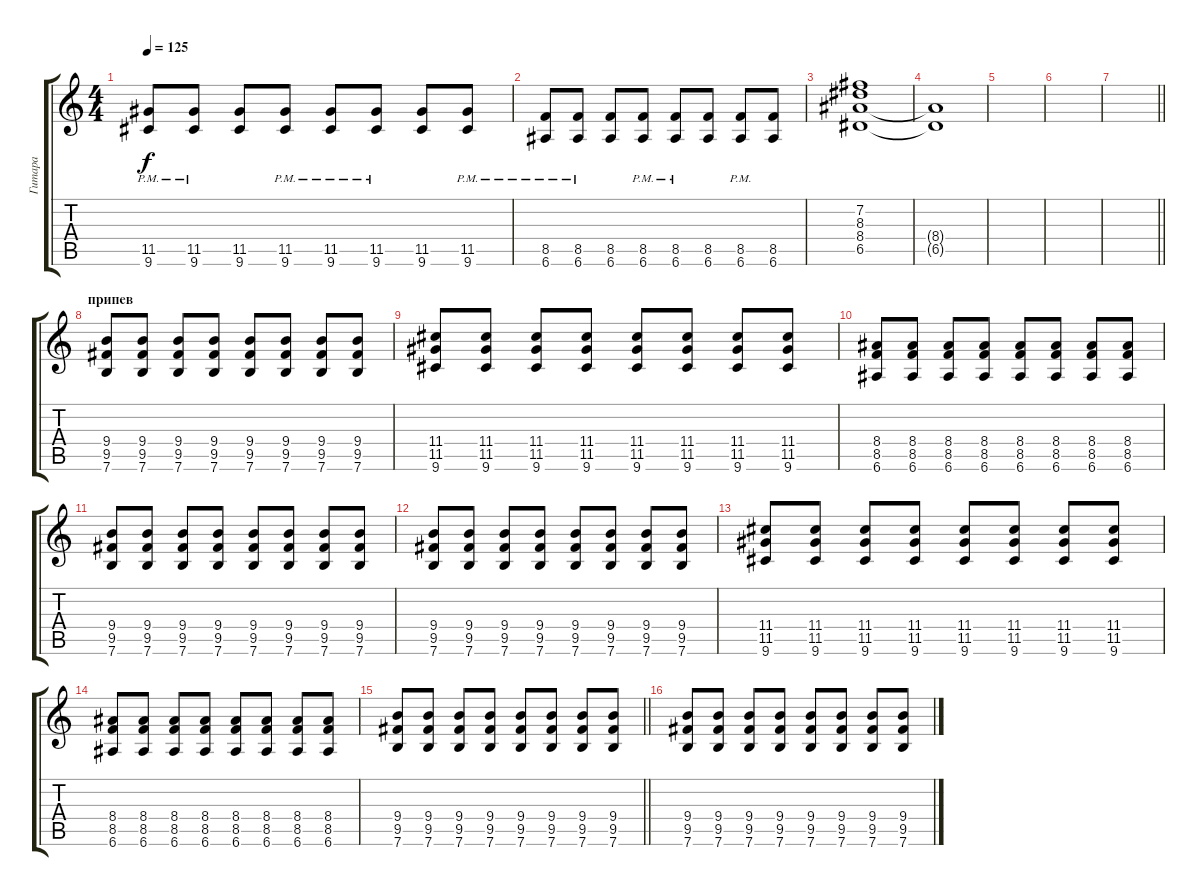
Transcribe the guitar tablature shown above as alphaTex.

\track ("Гитара" "Гитара") {instrument electricguitarclean}
\staff {score tabs}
\tuning (E4 B3 G3 D3 A2 E2) {hide}
\ts (4 4)
\tempo 125
\clef g2
\ks c
(11.5{pm} 9.6{pm}).8{dy f} (11.5{pm} 9.6{pm}).8 (11.5 9.6).8 (11.5{pm} 9.6{pm}).8 (11.5{pm} 9.6{pm}).8 (11.5{pm} 9.6{pm}).8 (11.5 9.6).8 (11.5{pm} 9.6{pm}).8 |
(8.5{pm} 6.6{pm}).8 (8.5{pm} 6.6{pm}).8 (8.5 6.6).8 (8.5{pm} 6.6{pm}).8 (8.5{pm} 6.6{pm}).8 (8.5 6.6).8 (8.5{pm} 6.6{pm}).8 (8.5 6.6).8 |
(7.2 8.3 8.4 6.5).1 |
(8.4{t} 6.5{t}).1{volume 0} |
|
|
\barLineRight lightlight
|
\section ("" "припев")
(9.4 9.5 7.6).8{volume 13 balance 16} (9.4 9.5 7.6).8 (9.4 9.5 7.6).8 (9.4 9.5 7.6).8 (9.4 9.5 7.6).8 (9.4 9.5 7.6).8 (9.4 9.5 7.6).8 (9.4 9.5 7.6).8 |
(11.4 11.5 9.6).8 (11.4 11.5 9.6).8 (11.4 11.5 9.6).8 (11.4 11.5 9.6).8 (11.4 11.5 9.6).8 (11.4 11.5 9.6).8 (11.4 11.5 9.6).8 (11.4 11.5 9.6).8 |
(8.4 8.5 6.6).8 (8.4 8.5 6.6).8 (8.4 8.5 6.6).8 (8.4 8.5 6.6).8 (8.4 8.5 6.6).8 (8.4 8.5 6.6).8 (8.4 8.5 6.6).8 (8.4 8.5 6.6).8 |
(9.4 9.5 7.6).8 (9.4 9.5 7.6).8 (9.4 9.5 7.6).8 (9.4 9.5 7.6).8 (9.4 9.5 7.6).8 (9.4 9.5 7.6).8 (9.4 9.5 7.6).8 (9.4 9.5 7.6).8 |
(9.4 9.5 7.6).8 (9.4 9.5 7.6).8 (9.4 9.5 7.6).8 (9.4 9.5 7.6).8 (9.4 9.5 7.6).8 (9.4 9.5 7.6).8 (9.4 9.5 7.6).8 (9.4 9.5 7.6).8 |
(11.4 11.5 9.6).8 (11.4 11.5 9.6).8 (11.4 11.5 9.6).8 (11.4 11.5 9.6).8 (11.4 11.5 9.6).8 (11.4 11.5 9.6).8 (11.4 11.5 9.6).8 (11.4 11.5 9.6).8 |
(8.4 8.5 6.6).8 (8.4 8.5 6.6).8 (8.4 8.5 6.6).8 (8.4 8.5 6.6).8 (8.4 8.5 6.6).8 (8.4 8.5 6.6).8 (8.4 8.5 6.6).8 (8.4 8.5 6.6).8 |
\barLineRight lightlight
(9.4 9.5 7.6).8 (9.4 9.5 7.6).8 (9.4 9.5 7.6).8 (9.4 9.5 7.6).8 (9.4 9.5 7.6).8 (9.4 9.5 7.6).8 (9.4 9.5 7.6).8 (9.4 9.5 7.6).8 |
(9.4 9.5 7.6).8 (9.4 9.5 7.6).8 (9.4 9.5 7.6).8 (9.4 9.5 7.6).8 (9.4 9.5 7.6).8 (9.4 9.5 7.6).8 (9.4 9.5 7.6).8 (9.4 9.5 7.6).8
